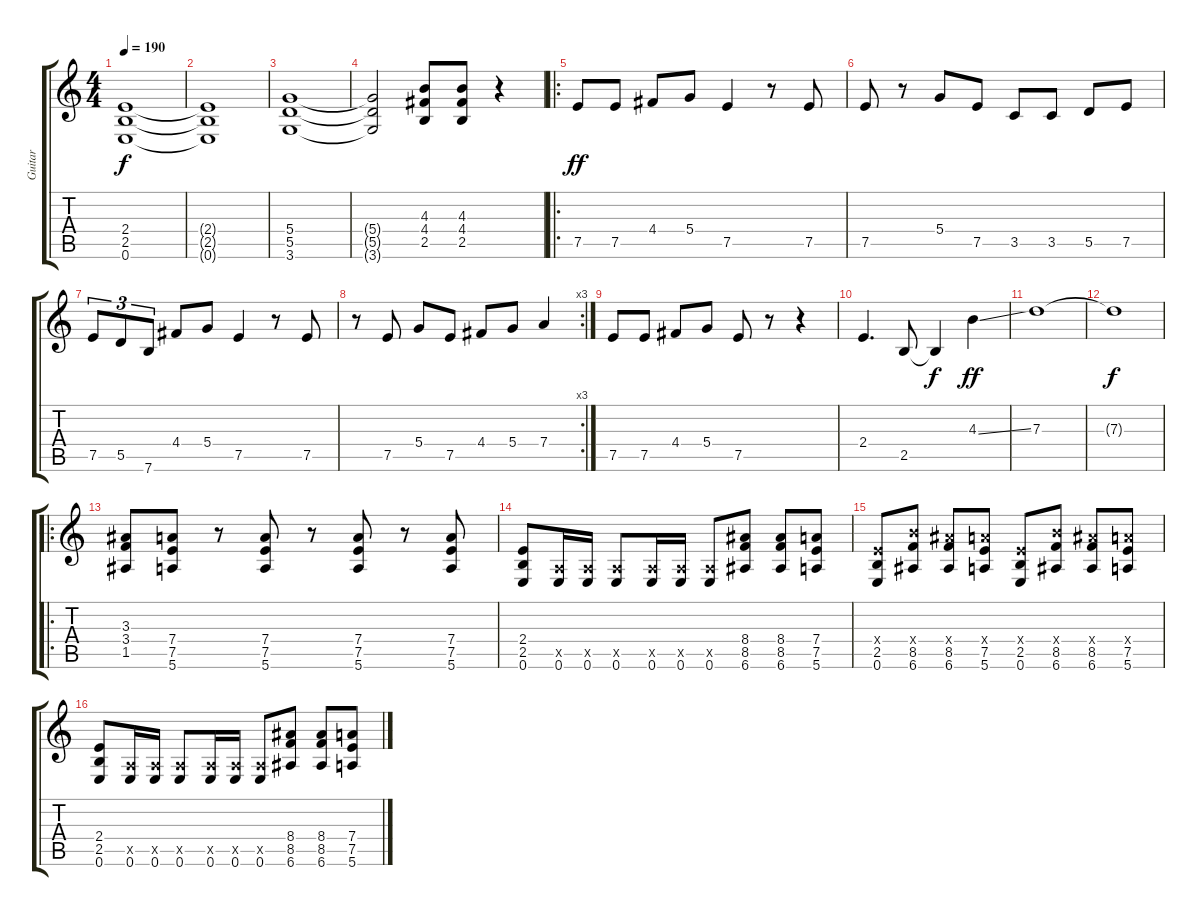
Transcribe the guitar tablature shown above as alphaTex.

\track ("Guitar" "Guitar") {mute instrument acousticguitarsteel}
\staff {score tabs}
\tuning (E4 B3 G3 D3 A2 E2) {hide}
\ts (4 4)
\tempo 190
\clef g2
\ks c
(2.4 2.5 0.6).1{dy f} |
(2.4{t} 2.5{t} 0.6{t}).1 |
(5.4 5.5 3.6).1 |
(5.4{t} 5.5{t} 3.6{t}).2 (4.3 4.4 2.5).8 (4.3 4.4 2.5).8 r.4 |
\ro
7.5.8{dy ff} 7.5.8 4.4.8 5.4.8 7.5.4 r.8 7.5.8 |
7.5.8 r.8 5.4.8 7.5.8 3.5.8 3.5.8 5.5.8 7.5.8 |
7.5.8{tu (3 2)} 5.5.8{tu (3 2)} 7.6.8{tu (3 2)} 4.4.8 5.4.8 7.5.4 r.8 7.5.8 |
\rc 3
r.8 7.5.8 5.4.8 7.5.8 4.4.8 5.4.8 7.4.4 |
7.5.8 7.5.8 4.4.8 5.4.8 7.5.8 r.8 r.4 |
2.4.4{d} 2.5.8 2.5{t}.4{dy f} 4.3{ss}.4{dy ff} |
7.3.1 |
7.3{t}.1{dy f} |
\ro
(3.3 3.4 1.5).8 (7.4 7.5 5.6).8 r.8 (7.4 7.5 5.6).8 r.8 (7.4 7.5 5.6).8 r.8 (7.4 7.5 5.6).8 |
(2.4 2.5 0.6).8 (0.5{x} 0.6).16 (0.5{x} 0.6).16 (0.5{x} 0.6).8 (0.5{x} 0.6).16 (0.5{x} 0.6).16 (0.5{x} 0.6).8 (8.4 8.5 6.6).8 (8.4 8.5 6.6).8 (7.4 7.5 5.6).8 |
(2.4{x} 2.5 0.6).8 (9.4{x} 8.5 6.6).8 (8.4{x} 8.5 6.6).8 (7.4{x} 7.5 5.6).8 (2.4{x} 2.5 0.6).8 (9.4{x} 8.5 6.6).8 (8.4{x} 8.5 6.6).8 (7.4{x} 7.5 5.6).8 |
(2.4 2.5 0.6).8 (0.5{x} 0.6).16 (0.5{x} 0.6).16 (0.5{x} 0.6).8 (0.5{x} 0.6).16 (0.5{x} 0.6).16 (0.5{x} 0.6).8 (8.4 8.5 6.6).8 (8.4 8.5 6.6).8 (7.4 7.5 5.6).8
